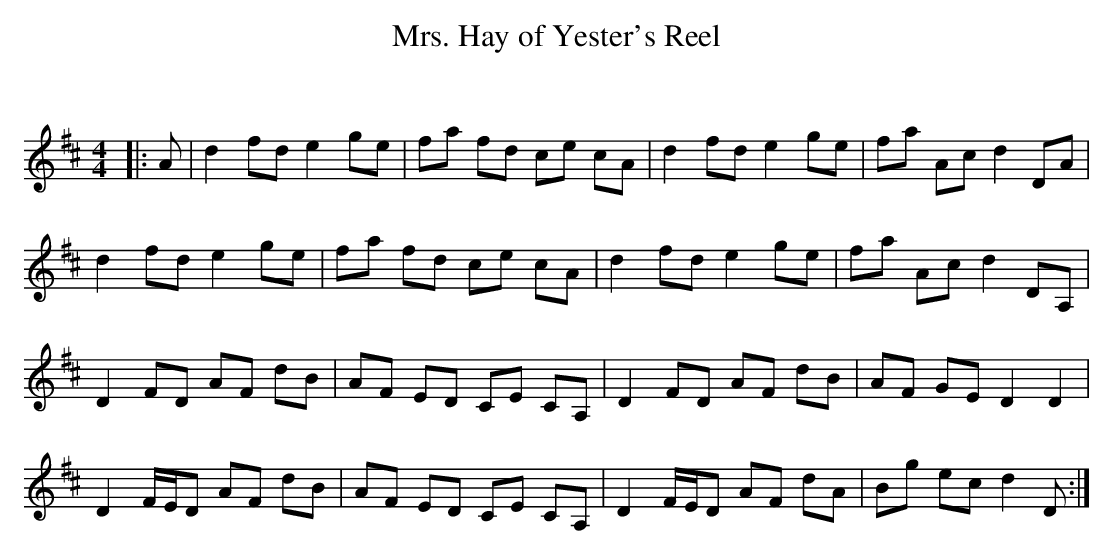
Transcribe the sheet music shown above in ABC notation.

X:1
T: Mrs. Hay of Yester's Reel
C:
Q: 232
K:D
M:4/4
L:1/8
|:A|d2 fd e2 ge|fa fd ce cA|d2 fd e2 ge|fa Ac d2 DA|
d2 fd e2 ge|fa fd ce cA|d2 fd e2 ge|fa Ac d2 DA,|
D2 FD AF dB|AF ED CE CA,|D2 FD AF dB|AF GE D2 D2|
D2 F1/2E1/2D AF dB|AF ED CE CA,|D2 F1/2E1/2D AF dA|Bg ec d2 D:|
